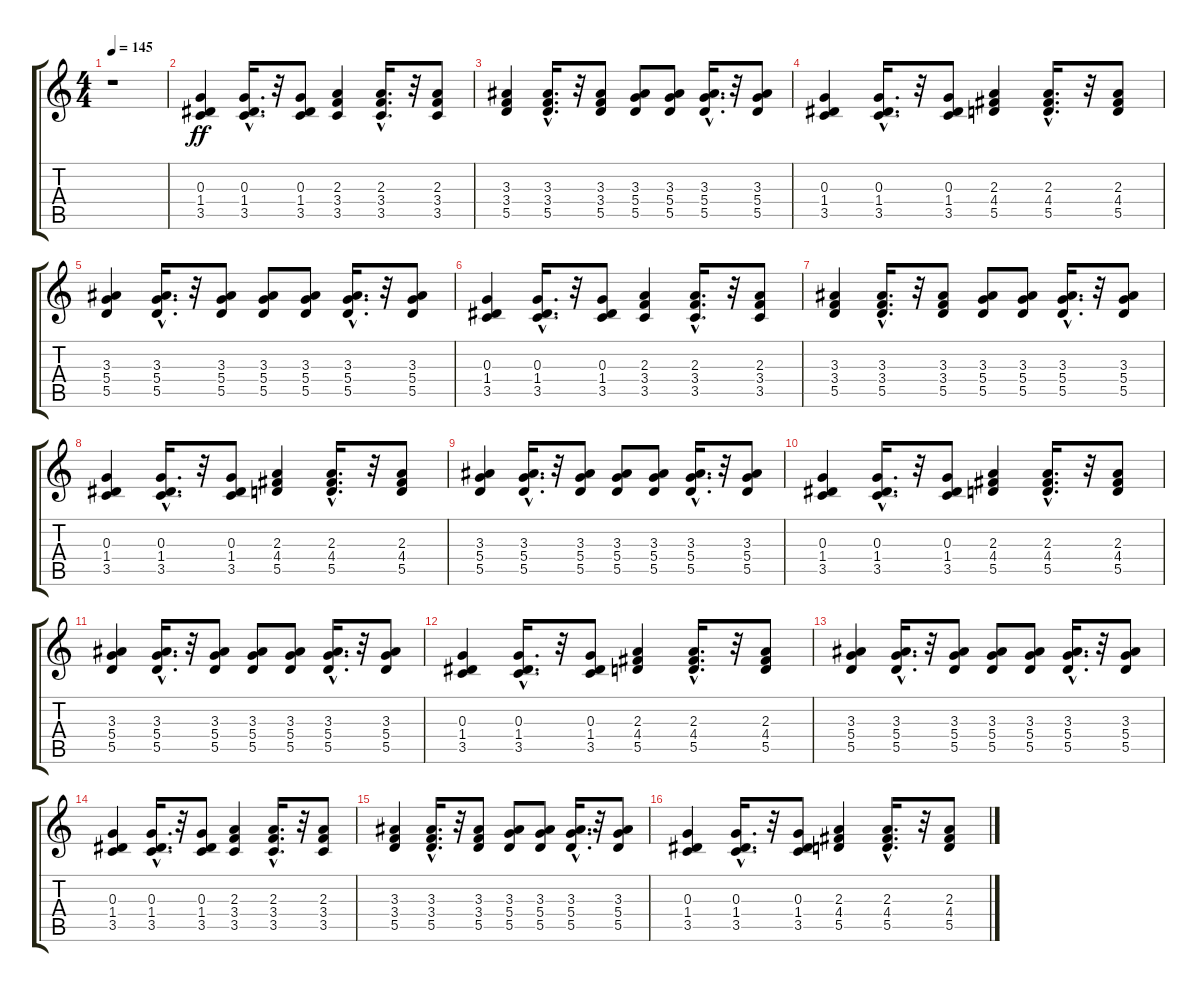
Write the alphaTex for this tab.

\track "" {instrument acousticguitarsteel}
\staff {score tabs}
\tuning (E4 B3 G3 D3 A2 E2) {hide}
\ts (4 4)
\tempo 145
\clef g2
\ks c
r.1{dy ff instrument acousticguitarsteel} |
(0.3 1.4 3.5).4 (0.3{hac} 1.4{hac} 3.5{hac}).16{d} r.32 (0.3 1.4 3.5).8 (2.3 3.4 3.5).4 (2.3{hac} 3.4{hac} 3.5{hac}).16{d} r.32 (2.3 3.4 3.5).8 |
(3.3 3.4 5.5).4 (3.3{hac} 3.4{hac} 5.5{hac}).16{d} r.32 (3.3 3.4 5.5).8 (3.3 5.4 5.5).8 (3.3 5.4 5.5).8 (3.3{hac} 5.4{hac} 5.5{hac}).16{d} r.32 (3.3 5.4 5.5).8 |
(0.3 1.4 3.5).4 (0.3{hac} 1.4{hac} 3.5{hac}).16{d} r.32 (0.3 1.4 3.5).8 (2.3 4.4 5.5).4 (2.3{hac} 4.4{hac} 5.5{hac}).16{d} r.32 (2.3 4.4 5.5).8 |
(3.3 5.4 5.5).4 (3.3{hac} 5.4{hac} 5.5{hac}).16{d} r.32 (3.3 5.4 5.5).8 (3.3 5.4 5.5).8 (3.3 5.4 5.5).8 (3.3{hac} 5.4{hac} 5.5{hac}).16{d} r.32 (3.3 5.4 5.5).8 |
(0.3 1.4 3.5).4 (0.3{hac} 1.4{hac} 3.5{hac}).16{d} r.32 (0.3 1.4 3.5).8 (2.3 3.4 3.5).4 (2.3{hac} 3.4{hac} 3.5{hac}).16{d} r.32 (2.3 3.4 3.5).8 |
(3.3 3.4 5.5).4 (3.3{hac} 3.4{hac} 5.5{hac}).16{d} r.32 (3.3 3.4 5.5).8 (3.3 5.4 5.5).8 (3.3 5.4 5.5).8 (3.3{hac} 5.4{hac} 5.5{hac}).16{d} r.32 (3.3 5.4 5.5).8 |
(0.3 1.4 3.5).4 (0.3{hac} 1.4{hac} 3.5{hac}).16{d} r.32 (0.3 1.4 3.5).8 (2.3 4.4 5.5).4 (2.3{hac} 4.4{hac} 5.5{hac}).16{d} r.32 (2.3 4.4 5.5).8 |
(3.3 5.4 5.5).4 (3.3{hac} 5.4{hac} 5.5{hac}).16{d} r.32 (3.3 5.4 5.5).8 (3.3 5.4 5.5).8 (3.3 5.4 5.5).8 (3.3{hac} 5.4{hac} 5.5{hac}).16{d} r.32 (3.3 5.4 5.5).8 |
(0.3 1.4 3.5).4 (0.3{hac} 1.4{hac} 3.5{hac}).16{d} r.32 (0.3 1.4 3.5).8 (2.3 4.4 5.5).4 (2.3{hac} 4.4{hac} 5.5{hac}).16{d} r.32 (2.3 4.4 5.5).8 |
(3.3 5.4 5.5).4 (3.3{hac} 5.4{hac} 5.5{hac}).16{d} r.32 (3.3 5.4 5.5).8 (3.3 5.4 5.5).8 (3.3 5.4 5.5).8 (3.3{hac} 5.4{hac} 5.5{hac}).16{d} r.32 (3.3 5.4 5.5).8 |
(0.3 1.4 3.5).4 (0.3{hac} 1.4{hac} 3.5{hac}).16{d} r.32 (0.3 1.4 3.5).8 (2.3 4.4 5.5).4 (2.3{hac} 4.4{hac} 5.5{hac}).16{d} r.32 (2.3 4.4 5.5).8 |
(3.3 5.4 5.5).4 (3.3{hac} 5.4{hac} 5.5{hac}).16{d} r.32 (3.3 5.4 5.5).8 (3.3 5.4 5.5).8 (3.3 5.4 5.5).8 (3.3{hac} 5.4{hac} 5.5{hac}).16{d} r.32 (3.3 5.4 5.5).8 |
(0.3 1.4 3.5).4 (0.3{hac} 1.4{hac} 3.5{hac}).16{d} r.32 (0.3 1.4 3.5).8 (2.3 3.4 3.5).4 (2.3{hac} 3.4{hac} 3.5{hac}).16{d} r.32 (2.3 3.4 3.5).8 |
(3.3 3.4 5.5).4 (3.3{hac} 3.4{hac} 5.5{hac}).16{d} r.32 (3.3 3.4 5.5).8 (3.3 5.4 5.5).8 (3.3 5.4 5.5).8 (3.3{hac} 5.4{hac} 5.5{hac}).16{d} r.32 (3.3 5.4 5.5).8 |
(0.3 1.4 3.5).4 (0.3{hac} 1.4{hac} 3.5{hac}).16{d} r.32 (0.3 1.4 3.5).8 (2.3 4.4 5.5).4 (2.3{hac} 4.4{hac} 5.5{hac}).16{d} r.32 (2.3 4.4 5.5).8
